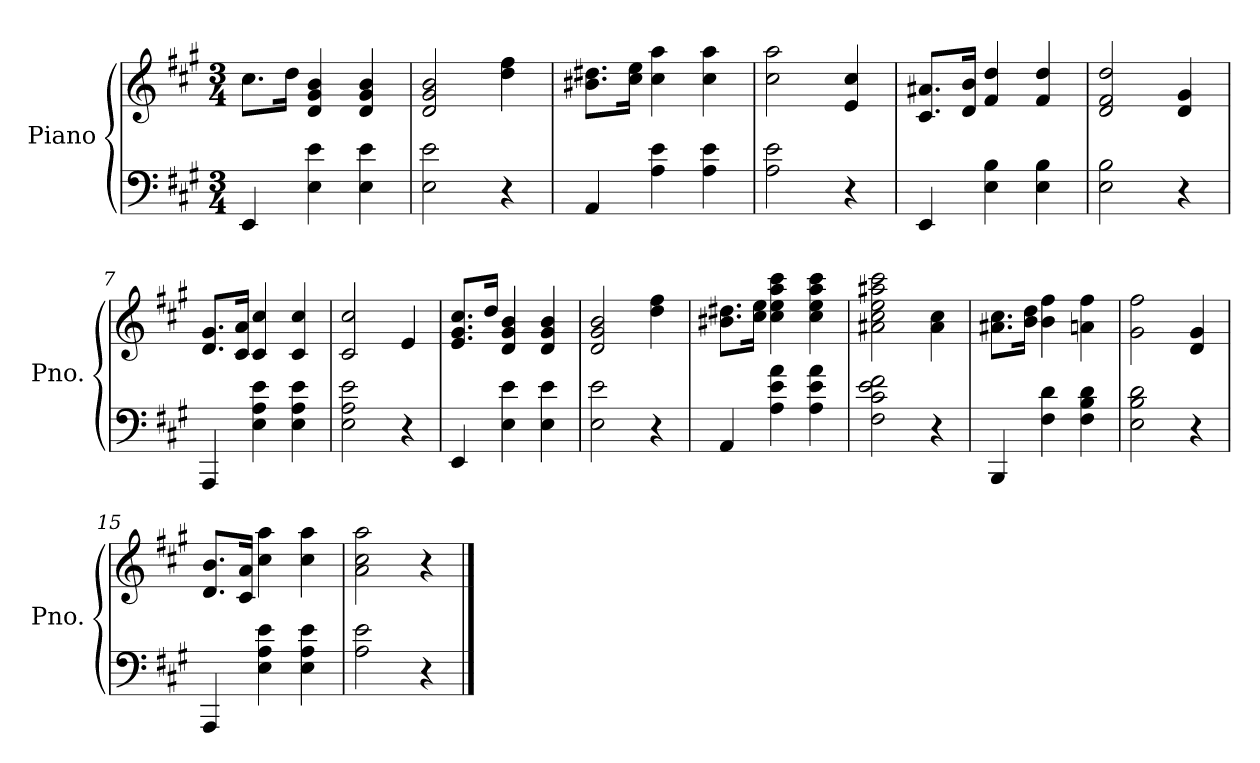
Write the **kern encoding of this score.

**kern	**kern
*part1	*part1
*staff2	*staff1
*I"Piano	*
*I'Pno.	*
*clefF4	*clefG2
*k[f#c#g#]	*k[f#c#g#]
*M3/4	*M3/4
*MM84	*MM84
=1	=1
4EE/	8.cc#\L
.	16dd\Jk
4E\ 4e\	4d/ 4g#/ 4b/
4E\ 4e\	4d/ 4g#/ 4b/
=2	=2
2E\ 2e\	2d/ 2g#/ 2b/
4r	4dd\ 4ff#\
=3	=3
4AA/	8.b#X\ 8.dd#X\L
.	16cc#\ 16ee\Jk
4A\ 4e\	4cc#\ 4aa\
4A\ 4e\	4cc#\ 4aa\
=4	=4
2A\ 2e\	2cc#\ 2aa\
4r	4e/ 4cc#/
=5	=5
4EE/	8.c#/ 8.a#X/L
.	16d/ 16b/Jk
4E\ 4B\	4f#/ 4dd/
4E\ 4B\	4f#/ 4dd/
=6	=6
2E\ 2B\	2d/ 2f#/ 2dd/
4r	4d/ 4g#/
=7	=7
4AAA/	8.d/ 8.g#/L
.	16c#/ 16a/Jk
4E\ 4A\ 4e\	4c#/ 4cc#/
4E\ 4A\ 4e\	4c#/ 4cc#/
=8	=8
2E\ 2A\ 2e\	2c#/ 2cc#/
4r	4e/
=9	=9
4EE/	8.e/ 8.g#/ 8.cc#/L
.	16dd/Jk
4E\ 4e\	4d/ 4g#/ 4b/
4E\ 4e\	4d/ 4g#/ 4b/
=10	=10
2E\ 2e\	2d/ 2g#/ 2b/
4r	4dd\ 4ff#\
!!LO:LB:g=z
=11	=11
4AA/	8.b#X\ 8.dd#X\L
.	16cc#\ 16ee\Jk
4A\ 4e\ 4a\	4cc#\ 4ee\ 4aa\ 4ccc#\
4A\ 4e\ 4a\	4cc#\ 4ee\ 4aa\ 4ccc#\
=12	=12
2F#\ 2c#\ 2e\ 2f#\	2a#X\ 2cc#\ 2ee\ 2aa#X\ 2ccc#\
4r	4a#\ 4cc#\
=13	=13
4BBB/	8.a#X\ 8.cc#\L
.	16b\ 16dd\Jk
4F#\ 4d\	4b\ 4ff#\
4F#\ 4B\ 4d\	4an\ 4ff#\
=14	=14
2E\ 2B\ 2d\	2g#\ 2ff#\
4r	4d/ 4g#/
=15	=15
4AAA/	8.d/ 8.b/L
.	16c#/ 16a/Jk
4E\ 4A\ 4e\	4cc#\ 4aa\
4E\ 4A\ 4e\	4cc#\ 4aa\
=16	=16
2A\ 2e\	2a\ 2cc#\ 2aa\
4r	4r
==	==
*-	*-
